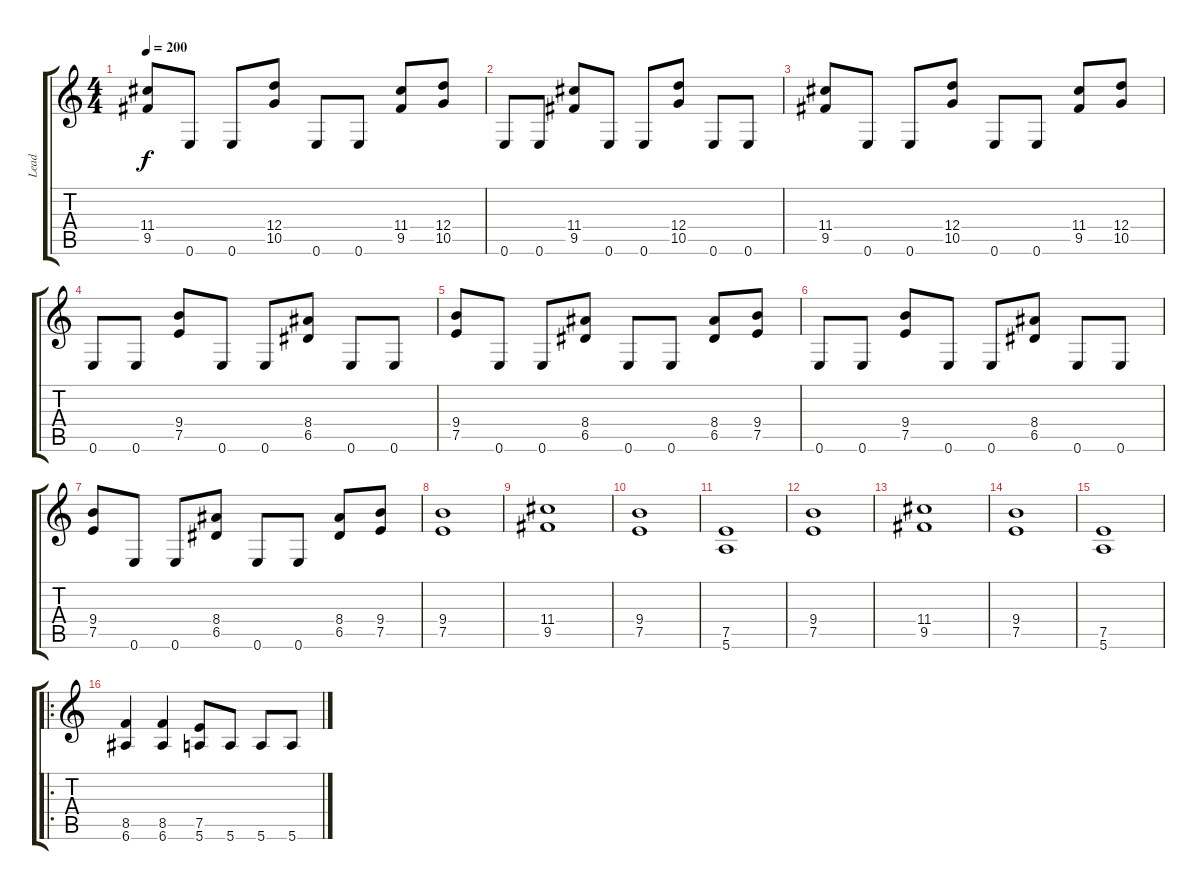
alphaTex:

\track ("Lead" "Lead") {instrument distortionguitar}
\staff {score tabs}
\tuning (E4 B3 G3 D3 A2 E2) {hide}
\ts (4 4)
\tempo 200
\clef g2
\ks c
(11.4 9.5).8{dy f} 0.6.8 0.6.8 (12.4 10.5).8 0.6.8 0.6.8 (11.4 9.5).8 (12.4 10.5).8 |
0.6.8 0.6.8 (11.4 9.5).8 0.6.8 0.6.8 (12.4 10.5).8 0.6.8 0.6.8 |
(11.4 9.5).8 0.6.8 0.6.8 (12.4 10.5).8 0.6.8 0.6.8 (11.4 9.5).8 (12.4 10.5).8 |
0.6.8 0.6.8 (9.4 7.5).8 0.6.8 0.6.8 (8.4 6.5).8 0.6.8 0.6.8 |
(9.4 7.5).8 0.6.8 0.6.8 (8.4 6.5).8 0.6.8 0.6.8 (8.4 6.5).8 (9.4 7.5).8 |
0.6.8 0.6.8 (9.4 7.5).8 0.6.8 0.6.8 (8.4 6.5).8 0.6.8 0.6.8 |
(9.4 7.5).8 0.6.8 0.6.8 (8.4 6.5).8 0.6.8 0.6.8 (8.4 6.5).8 (9.4 7.5).8 |
(9.4 7.5).1 |
(11.4 9.5).1 |
(9.4 7.5).1 |
(7.5 5.6).1 |
(9.4 7.5).1 |
(11.4 9.5).1 |
(9.4 7.5).1 |
(7.5 5.6).1 |
\ro
(8.5 6.6).4 (8.5 6.6).4 (7.5 5.6).8 5.6.8 5.6.8 5.6.8
